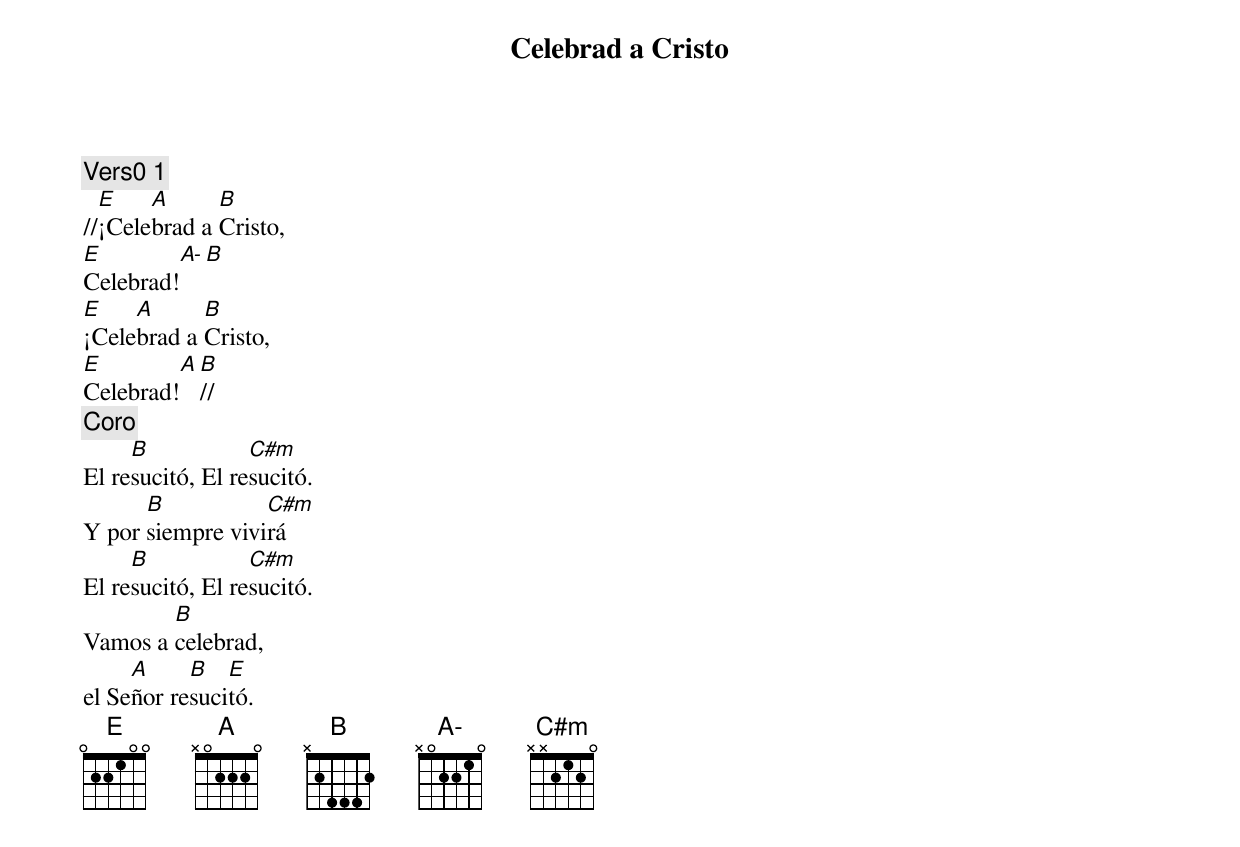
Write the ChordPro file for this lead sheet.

{title: Celebrad a Cristo}
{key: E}
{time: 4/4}
{comment: Vers0 1}
//[E]¡Cele[A]brad a [B]Cristo,
[E]Celebrad![A-][B]
[E]¡Cele[A]brad a [B]Cristo,
[E]Celebrad![A][B]//
{comment: Coro}
El re[B]sucitó, El re[C#m]sucitó.
Y por [B]siempre vivi[C#m]rá
El re[B]sucitó, El re[C#m]sucitó.
Vamos a [B]celebrad,
el Se[A]ñor re[B]suci[E]tó.
